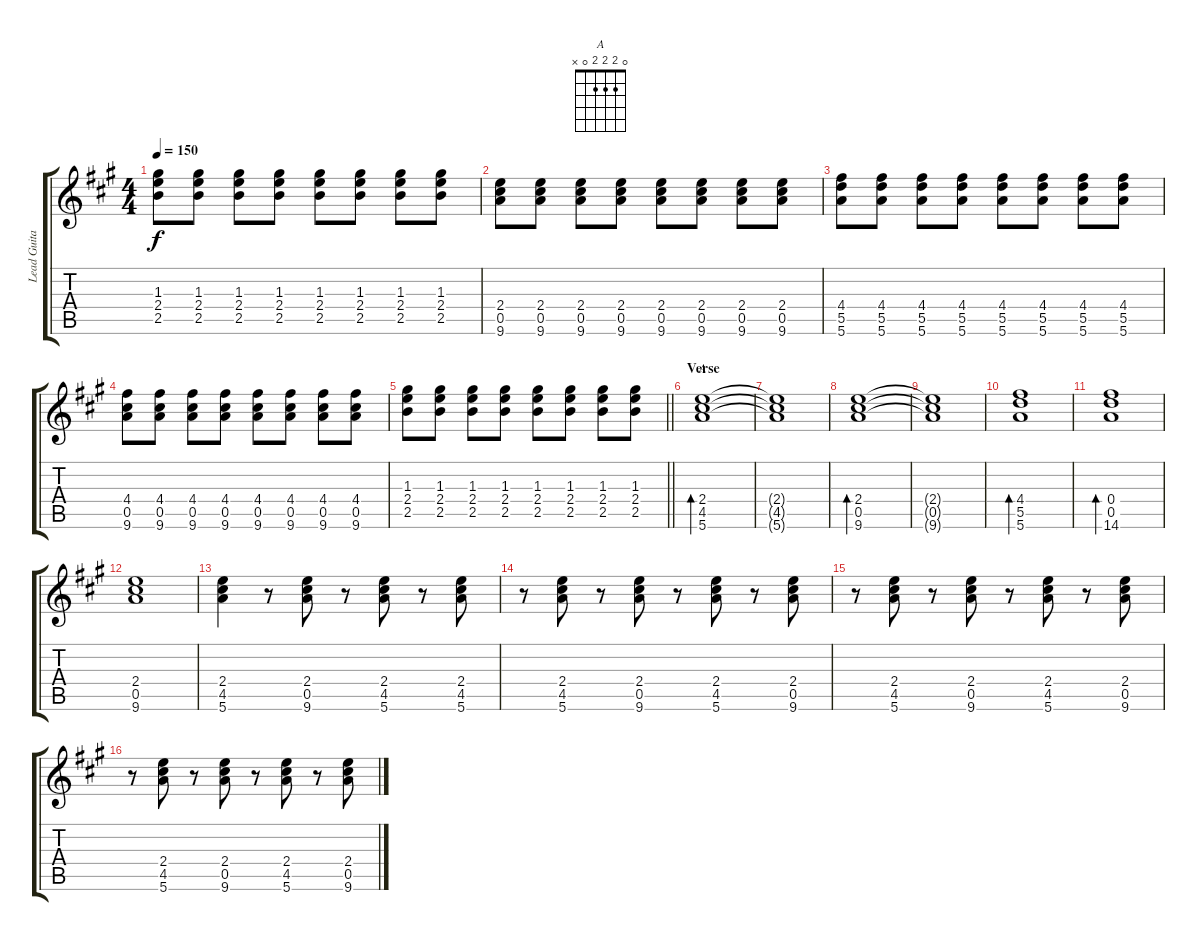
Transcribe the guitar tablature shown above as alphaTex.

\track ("Lead Guitar" "Lead Guita") {instrument electricguitarclean}
\staff {score tabs}
\tuning (E5 B4 G4 D4 A3 E3) {hide}
\chord ("A" 0 2 2 2 0 x)
\ts (4 4)
\tempo 150
\clef g2
\ks a
(1.3 2.4 2.5).8{dy f} (1.3 2.4 2.5).8 (1.3 2.4 2.5).8 (1.3 2.4 2.5).8 (1.3 2.4 2.5).8 (1.3 2.4 2.5).8 (1.3 2.4 2.5).8 (1.3 2.4 2.5).8 |
(2.4 0.5 9.6).8 (2.4 0.5 9.6).8 (2.4 0.5 9.6).8 (2.4 0.5 9.6).8 (2.4 0.5 9.6).8 (2.4 0.5 9.6).8 (2.4 0.5 9.6).8 (2.4 0.5 9.6).8 |
(4.4 5.5 5.6).8 (4.4 5.5 5.6).8 (4.4 5.5 5.6).8 (4.4 5.5 5.6).8 (4.4 5.5 5.6).8 (4.4 5.5 5.6).8 (4.4 5.5 5.6).8 (4.4 5.5 5.6).8 |
(4.4 0.5 9.6).8 (4.4 0.5 9.6).8 (4.4 0.5 9.6).8 (4.4 0.5 9.6).8 (4.4 0.5 9.6).8 (4.4 0.5 9.6).8 (4.4 0.5 9.6).8 (4.4 0.5 9.6).8 |
\barLineRight lightlight
(1.3 2.4 2.5).8 (1.3 2.4 2.5).8 (1.3 2.4 2.5).8 (1.3 2.4 2.5).8 (1.3 2.4 2.5).8 (1.3 2.4 2.5).8 (1.3 2.4 2.5).8 (1.3 2.4 2.5).8 |
\section ("" "Verse")
(2.4 4.5 5.6).1{bd 480 ch "A"} |
(2.4{t} 4.5{t} 5.6{t}).1 |
(2.4 0.5 9.6).1{bd 480} |
(2.4{t} 0.5{t} 9.6{t}).1 |
(4.4 5.5 5.6).1{bd 480} |
(0.4 0.5 14.6).1{bd 480} |
(2.4 0.5 9.6).1 |
(2.4 4.5 5.6).4 r.8 (2.4 0.5 9.6).8 r.8 (2.4 4.5 5.6).8 r.8 (2.4 4.5 5.6).8 |
r.8 (2.4 4.5 5.6).8 r.8 (2.4 0.5 9.6).8 r.8 (2.4 4.5 5.6).8 r.8 (2.4 0.5 9.6).8 |
r.8 (2.4 4.5 5.6).8 r.8 (2.4 0.5 9.6).8 r.8 (2.4 4.5 5.6).8 r.8 (2.4 0.5 9.6).8 |
r.8 (2.4 4.5 5.6).8 r.8 (2.4 0.5 9.6).8 r.8 (2.4 4.5 5.6).8 r.8 (2.4 0.5 9.6).8
